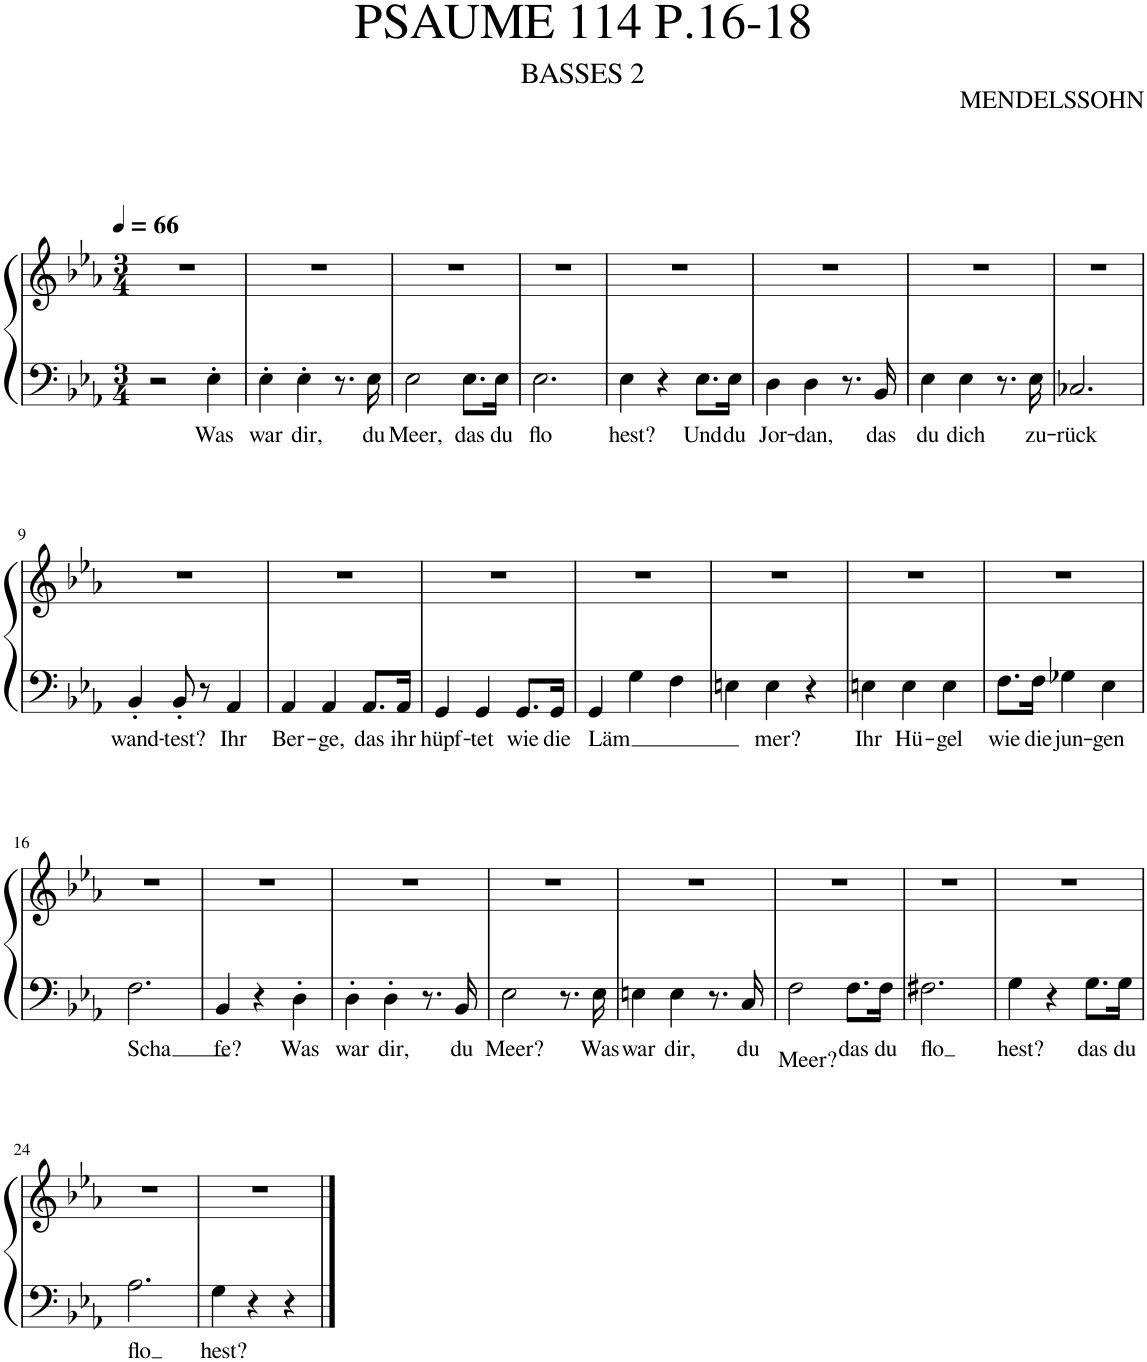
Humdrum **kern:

**kern	**text	**kern
*part1	*part1	*part1
*staff2	*staff2	*staff1
*I"Piano	*	*
*I'Pno.	*	*
*clefF4	*	*clefG2
*k[b-e-a-]	*	*k[b-e-a-]
*M3/4	*	*M3/4
*MM66	*	*MM66
=1	=1	=1
2r	.	2.r
!	!LO:LY:b	!
4E-'\	Was	.
=2	=2	=2
!	!LO:LY:b	!
4E-'\	war	2.r
!	!LO:LY:b	!
4E-'\	dir,	.
8.r	.	.
!	!LO:LY:b	!
16E-\	du	.
=3	=3	=3
!	!LO:LY:b	!
2E-\	Meer,	2.r
!	!LO:LY:b	!
8.E-\L	das	.
!	!LO:LY:b	!
16E-\Jk	du	.
=4	=4	=4
!	!LO:LY:b	!
2.E-\	flo	2.r
=5	=5	=5
!	!LO:LY:b	!
4E-\	hest?	2.r
4r	.	.
!	!LO:LY:b	!
8.E-\L	Und	.
!	!LO:LY:b	!
16E-\Jk	du	.
=6	=6	=6
!	!LO:LY:b	!
4D\	Jor-	2.r
!	!LO:LY:b	!
4D\	-dan,	.
8.r	.	.
!	!LO:LY:b	!
16BB-/	das	.
=7	=7	=7
!	!LO:LY:b	!
4E-\	du	2.r
!	!LO:LY:b	!
4E-\	dich	.
8.r	.	.
!	!LO:LY:b	!
16E-\	zu-	.
=8	=8	=8
!	!LO:LY:b	!
2.C-X/	-rück	2.r
!!LO:LB:g=z
=9	=9	=9
!	!LO:LY:b	!
4BB-'/	wand-	2.r
!	!LO:LY:b	!
8BB-'/	-test?	.
8r	.	.
!	!LO:LY:b	!
4AA-/	Ihr	.
=10	=10	=10
!	!LO:LY:b	!
4AA-/	Ber-	2.r
!	!LO:LY:b	!
4AA-/	-ge,	.
!	!LO:LY:b	!
8.AA-/L	das	.
!	!LO:LY:b	!
16AA-/Jk	ihr	.
=11	=11	=11
!	!LO:LY:b	!
4GG/	hüpf-	2.r
!	!LO:LY:b	!
4GG/	-tet	.
!	!LO:LY:b	!
8.GG/L	wie	.
!	!LO:LY:b	!
16GG/Jk	die	.
=12	=12	=12
!	!LO:LY:b	!
4GG/	-Läm	2.r
4G\	.	.
4F\	.	.
=13	=13	=13
4En\	.	2.r
!	!LO:LY:b	!
4E\	mer?	.
4r	.	.
=14	=14	=14
!	!LO:LY:b	!
4En\	Ihr	2.r
!	!LO:LY:b	!
4E\	Hü-	.
!	!LO:LY:b	!
4E\	-gel	.
=15	=15	=15
!	!LO:LY:b	!
8.F\L	wie	2.r
!	!LO:LY:b	!
16F\Jk	die	.
!	!LO:LY:b	!
4G-X\	jun-	.
!	!LO:LY:b	!
4E-\	-gen	.
!!LO:LB:g=z
=16	=16	=16
!	!LO:LY:b	!
2.F\	Scha	2.r
=17	=17	=17
!	!LO:LY:b	!
4BB-/	fe?	2.r
4r	.	.
!	!LO:LY:b	!
4D'\	Was	.
=18	=18	=18
!	!LO:LY:b	!
4D'\	war	2.r
!	!LO:LY:b	!
4D'\	dir,	.
8.r	.	.
!	!LO:LY:b	!
16BB-/	du	.
=19	=19	=19
!	!LO:LY:b	!
2E-\	Meer?	2.r
8.r	.	.
!	!LO:LY:b	!
16E-\	Was	.
=20	=20	=20
!	!LO:LY:b	!
4En\	war	2.r
!	!LO:LY:b	!
4E\	dir,	.
8.r	.	.
!	!LO:LY:b	!
16C/	du	.
=21	=21	=21
!	!LO:LY:b	!
2F\	Meer?	2.r
!	!LO:LY:b	!
8.F\L	das	.
!	!LO:LY:b	!
16F\Jk	du	.
=22	=22	=22
!	!LO:LY:b	!
2.F#X\	flo	2.r
=23	=23	=23
!	!LO:LY:b	!
4G\	hest?	2.r
4r	.	.
!	!LO:LY:b	!
8.G\L	das	.
!	!LO:LY:b	!
16G\Jk	du	.
!!LO:LB:g=z
=24	=24	=24
!	!LO:LY:b	!
2.A-\	flo	2.r
=25	=25	=25
!	!LO:LY:b	!
4G\	hest?	2.r
4r	.	.
4r	.	.
==	==	==
*-	*-	*-
